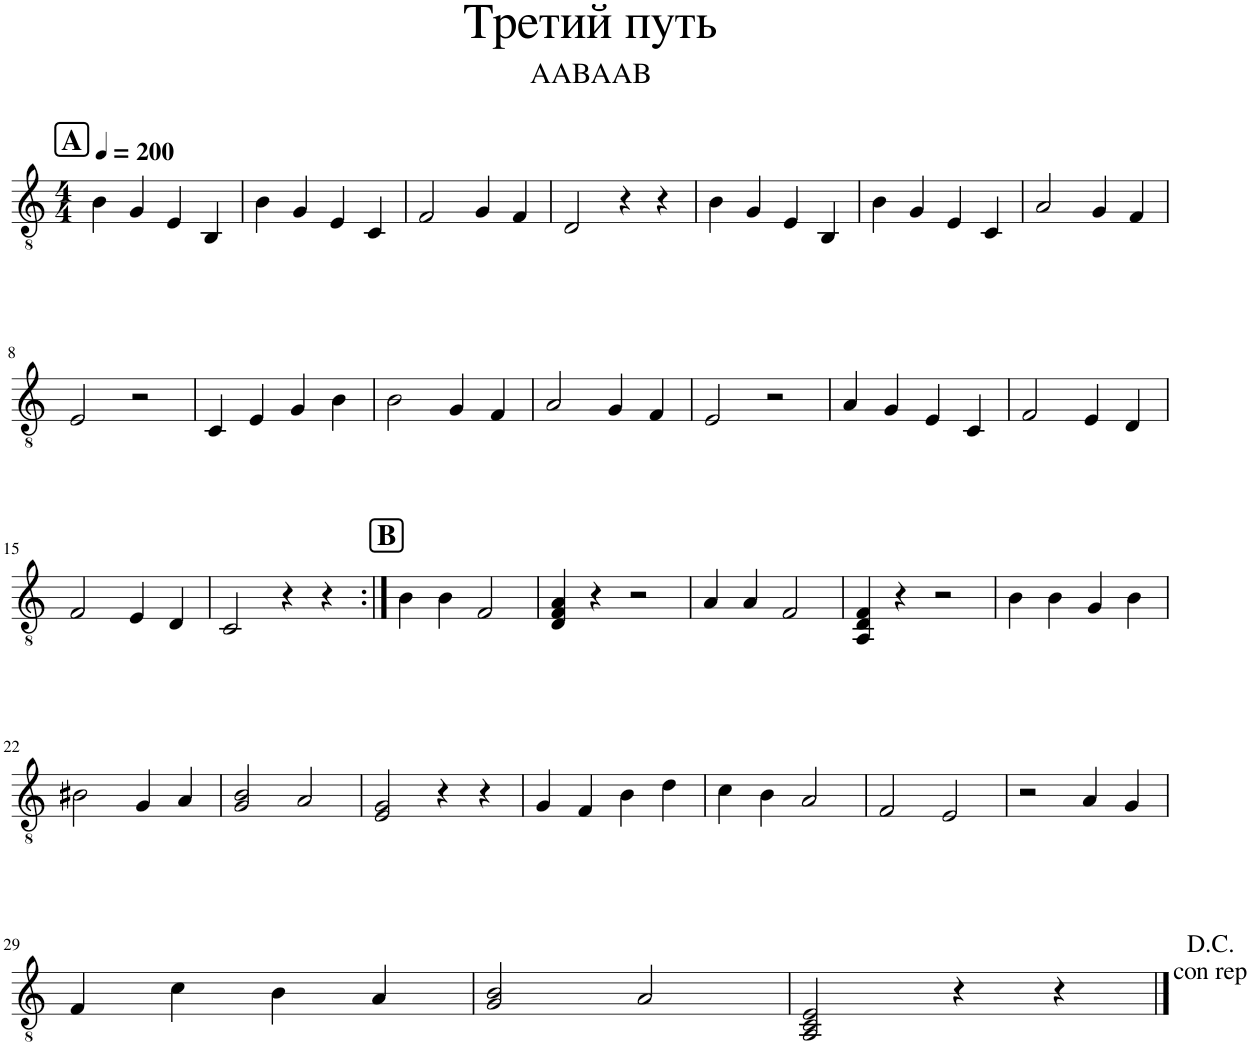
**kern
*part1
*staff1
*I"Classical Guitar
*I'Guit.
*clefGv2
*k[]
*M4/4
*MM200
!!LO:REH:place=s1:a:B:cj:fs=14:t=A
=1
4B\
4G/
4E/
4BB/
=2
4B\
4G/
4E/
4C/
=3
2F/
4G/
4F/
=4
2D/
4r
4r
=5
4B\
4G/
4E/
4BB/
=6
4B\
4G/
4E/
4C/
=7
2A/
4G/
4F/
!!LO:LB:g=z
=8
2E/
2r
=9
4C/
4E/
4G/
4B\
=10
2B\
4G/
4F/
=11
2A/
4G/
4F/
=12
2E/
2r
=13
4A/
4G/
4E/
4C/
=14
2F/
4E/
4D/
!!LO:LB:g=z
=15
2F/
4E/
4D/
=16
2C/
4r
4r
!!LO:REH:place=s1:a:B:cj:fs=14:t=B
=17:|!
4B\
4B\
2F/
=18
4D/ 4F/ 4A/
4r
2r
=19
4A/
4A/
2F/
=20
4AA/ 4D/ 4F/
4r
2r
=21
4B\
4B\
4G/
4B\
!!LO:LB:g=z
=22
2B#X\
4G/
4A/
=23
2G/ 2B/
2A/
=24
2E/ 2G/
4r
4r
=25
4G/
4F/
4B\
4d\
=26
4c\
4B\
2A/
=27
2F/
2E/
=28
2r
4A/
4G/
!!LO:LB:g=z
=29
4F/
4c\
4B\
4A/
=30
2G/ 2B/
2A/
=31
2AA/ 2C/ 2E/
4r
4r
!LO:TX:a:t=D.C.\ncon rep
==
*-
